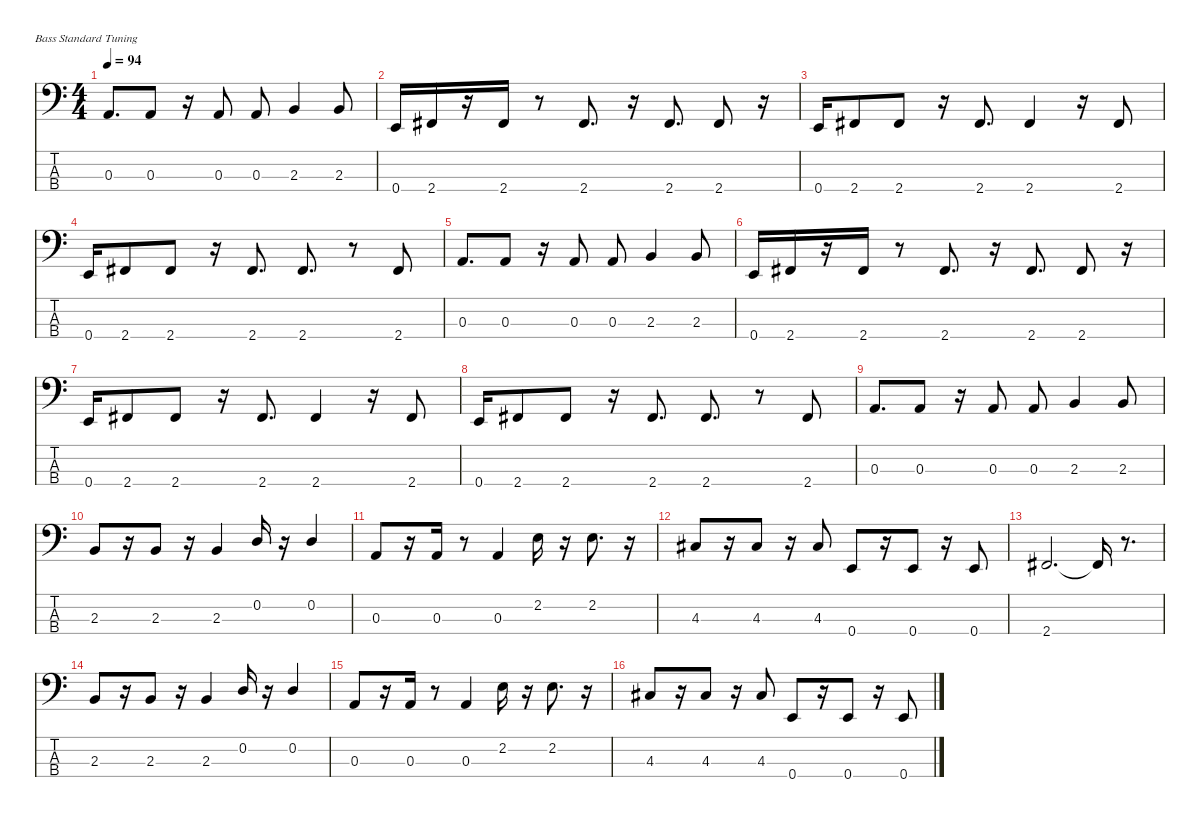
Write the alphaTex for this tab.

\defaultSystemsLayout 4
\hideDynamics
\bracketExtendMode nobrackets
\singleTrackTrackNamePolicy hidden
\multiTrackTrackNamePolicy hidden
\otherSystemsTrackNameOrientation horizontal
\track ("bass" "el.bs.") {instrument electricbasspick}
\staff {score tabs}
\tuning (G2 D2 A1 E1)
\ts (4 4)
\tempo 94
\clef f4
\ks c
0.3.8{d dy mf beam Up} 0.3.8{beam Up} r.16{beam Up} 0.3.8{beam Up} 0.3.8{dy mp beam Up} 2.3.4{dy mf beam Up} 2.3.8{beam Up} |
0.4.16{beam Up} 2.4{acc #}.16{beam Up} r.16{beam Up} 2.4{acc #}.16{beam Up} r.8{beam Up} 2.4{acc #}.8{d dy f beam Up} r.16{beam Up} 2.4{acc #}.8{d dy mp beam Up} 2.4{acc #}.8{dy mf beam Up} r.16{beam Up} |
0.4.16{beam Up} 2.4{acc #}.8{beam Up} 2.4{acc #}.8{beam Up} r.16{beam Up} 2.4{acc #}.8{d dy f beam Up} 2.4{acc #}.4{dy mf beam Up} r.16{beam Up} 2.4{acc #}.8{beam Up} |
0.4.16{dy mp beam Up} 2.4{acc #}.8{dy mf beam Up} 2.4{acc #}.8{beam Up} r.16{beam Up} 2.4{acc #}.8{d beam Up} 2.4{acc #}.8{d beam Up} r.8{beam Up} 2.4{acc #}.8{beam Up} |
0.3.8{d beam Up} 0.3.8{beam Up} r.16{beam Up} 0.3.8{beam Up} 0.3.8{dy mp beam Up} 2.3.4{dy mf beam Up} 2.3.8{beam Up} |
0.4.16{beam Up} 2.4{acc #}.16{beam Up} r.16{beam Up} 2.4{acc #}.16{beam Up} r.8{beam Up} 2.4{acc #}.8{d dy f beam Up} r.16{beam Up} 2.4{acc #}.8{d dy mp beam Up} 2.4{acc #}.8{dy mf beam Up} r.16{beam Up} |
0.4.16{beam Up} 2.4{acc #}.8{beam Up} 2.4{acc #}.8{beam Up} r.16{beam Up} 2.4{acc #}.8{d dy f beam Up} 2.4{acc #}.4{dy mf beam Up} r.16{beam Up} 2.4{acc #}.8{beam Up} |
0.4.16{dy mp beam Up} 2.4{acc #}.8{dy mf beam Up} 2.4{acc #}.8{beam Up} r.16{beam Up} 2.4{acc #}.8{d beam Up} 2.4{acc #}.8{d beam Up} r.8{beam Up} 2.4{acc #}.8{beam Up} |
0.3.8{d beam Up} 0.3.8{beam Up} r.16{beam Up} 0.3.8{beam Up} 0.3.8{dy mp beam Up} 2.3.4{dy mf beam Up} 2.3.8{beam Up} |
2.3.8{beam Up} r.16{beam Up} 2.3.8{beam Up} r.16{beam Up} 2.3.4{beam Up} 0.2.16{beam Up} r.16{beam Up} 0.2.4{beam Up} |
0.3.8{beam Up} r.16{beam Up} 0.3.16{beam Up} r.8{beam Up} 0.3.4{beam Up} 2.2.16{beam Down} r.16{beam Down} 2.2.8{d beam Down} r.16{beam Down} |
4.3{acc #}.8{beam Up} r.16{beam Up} 4.3{acc #}.8{dy mp beam Up} r.16{beam Up} 4.3{acc #}.8{beam Up} 0.4.8{beam Up} r.16{beam Up} 0.4.8{dy mf beam Up} r.16{beam Up} 0.4.8{dy mp beam Up} |
2.4{acc #}.2{d dy mf beam Up} 2.4{t acc #}.16{dy f beam Up} r.8{d beam Up} |
2.3.8{dy mf beam Up} r.16{beam Up} 2.3.8{beam Up} r.16{beam Up} 2.3.4{beam Up} 0.2.16{beam Up} r.16{beam Up} 0.2.4{beam Up} |
0.3.8{beam Up} r.16{beam Up} 0.3.16{beam Up} r.8{beam Up} 0.3.4{beam Up} 2.2.16{beam Down} r.16{beam Down} 2.2.8{d beam Down} r.16{beam Down} |
4.3{acc #}.8{beam Up} r.16{beam Up} 4.3{acc #}.8{dy mp beam Up} r.16{beam Up} 4.3{acc #}.8{beam Up} 0.4.8{beam Up} r.16{beam Up} 0.4.8{dy mf beam Up} r.16{beam Up} 0.4.8{dy mp beam Up}
